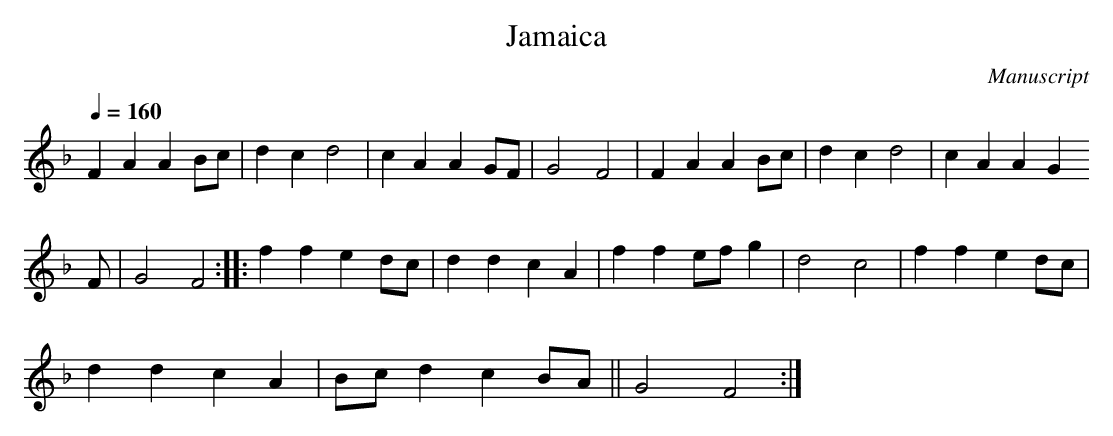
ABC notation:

X:1
T:Jamaica
M:4/4s
L:1/4
Q:160
O:Manuscript
K:F
F A A B/2c/2| d c d2| c A A G/2F/2| G2 F2 |F A A B/2c/2| d c d2| c A A G
/2F/2 |G2 F2:: f f e d/2c/2| d d c A| f f e/2f/2 g| d2 c2| f f e d/2c/2|
 d d c A| B/2c/2 d c B/2A/2||G2 F2:|
